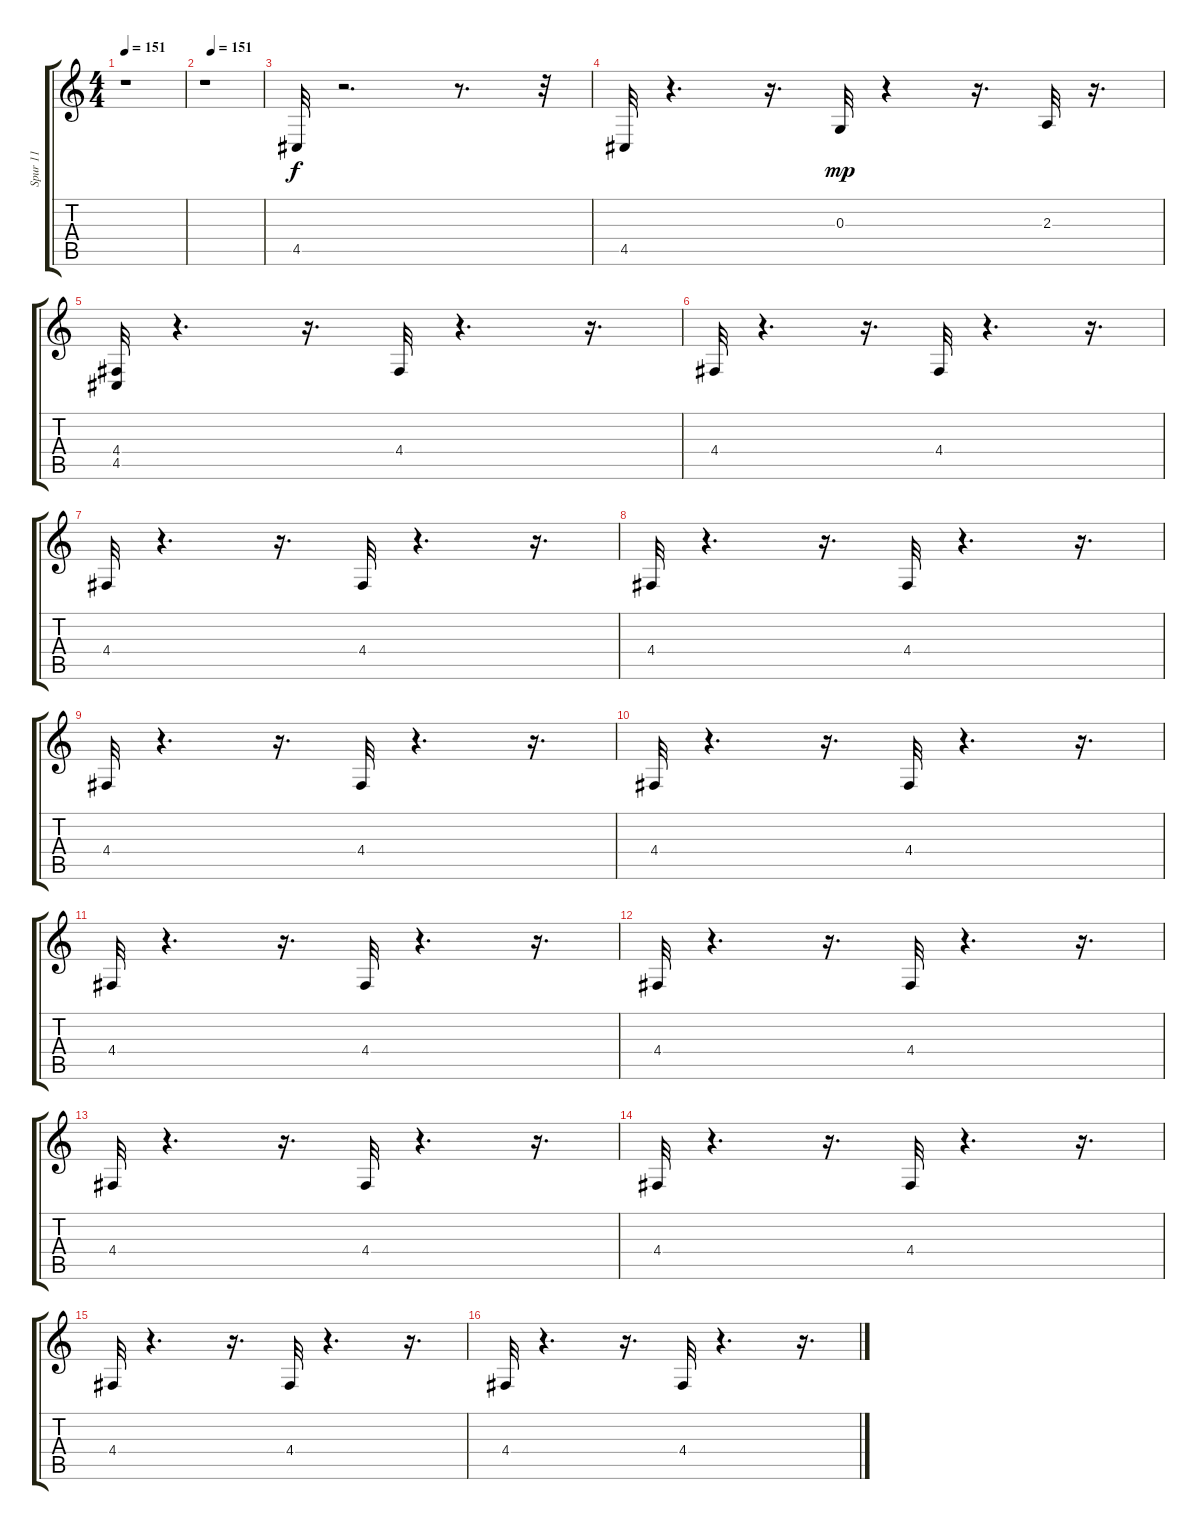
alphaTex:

\track ("Spur 11" "Spur 11") {instrument acousticgrandpiano}
\staff {score tabs}
\tuning (E4 B3 G3 D3 A2 E2) {hide}
\ts (4 4)
\tempo 151
\clef g2
\ks c
r.1{dy f instrument acousticgrandpiano} |
\tempo (151 0.125)
r.1 |
4.5.32{volume 12 balance 8 instrument acousticgrandpiano} r.2{d} r.8{d} r.32 |
4.5.32 r.4{d} r.16{d} 0.3.32{dy mp} r.4 r.16{d} 2.3.32 r.16{d} |
(4.4 4.5).32 r.4{d} r.16{d} 4.4.32 r.4{d} r.16{d} |
4.4.32 r.4{d} r.16{d} 4.4.32 r.4{d} r.16{d} |
4.4.32 r.4{d} r.16{d} 4.4.32 r.4{d} r.16{d} |
4.4.32 r.4{d} r.16{d} 4.4.32 r.4{d} r.16{d} |
4.4.32 r.4{d} r.16{d} 4.4.32 r.4{d} r.16{d} |
4.4.32 r.4{d} r.16{d} 4.4.32 r.4{d} r.16{d} |
4.4.32 r.4{d} r.16{d} 4.4.32 r.4{d} r.16{d} |
4.4.32 r.4{d} r.16{d} 4.4.32 r.4{d} r.16{d} |
4.4.32 r.4{d} r.16{d} 4.4.32 r.4{d} r.16{d} |
4.4.32 r.4{d} r.16{d} 4.4.32 r.4{d} r.16{d} |
4.4.32 r.4{d} r.16{d} 4.4.32 r.4{d} r.16{d} |
4.4.32 r.4{d} r.16{d} 4.4.32 r.4{d} r.16{d}
